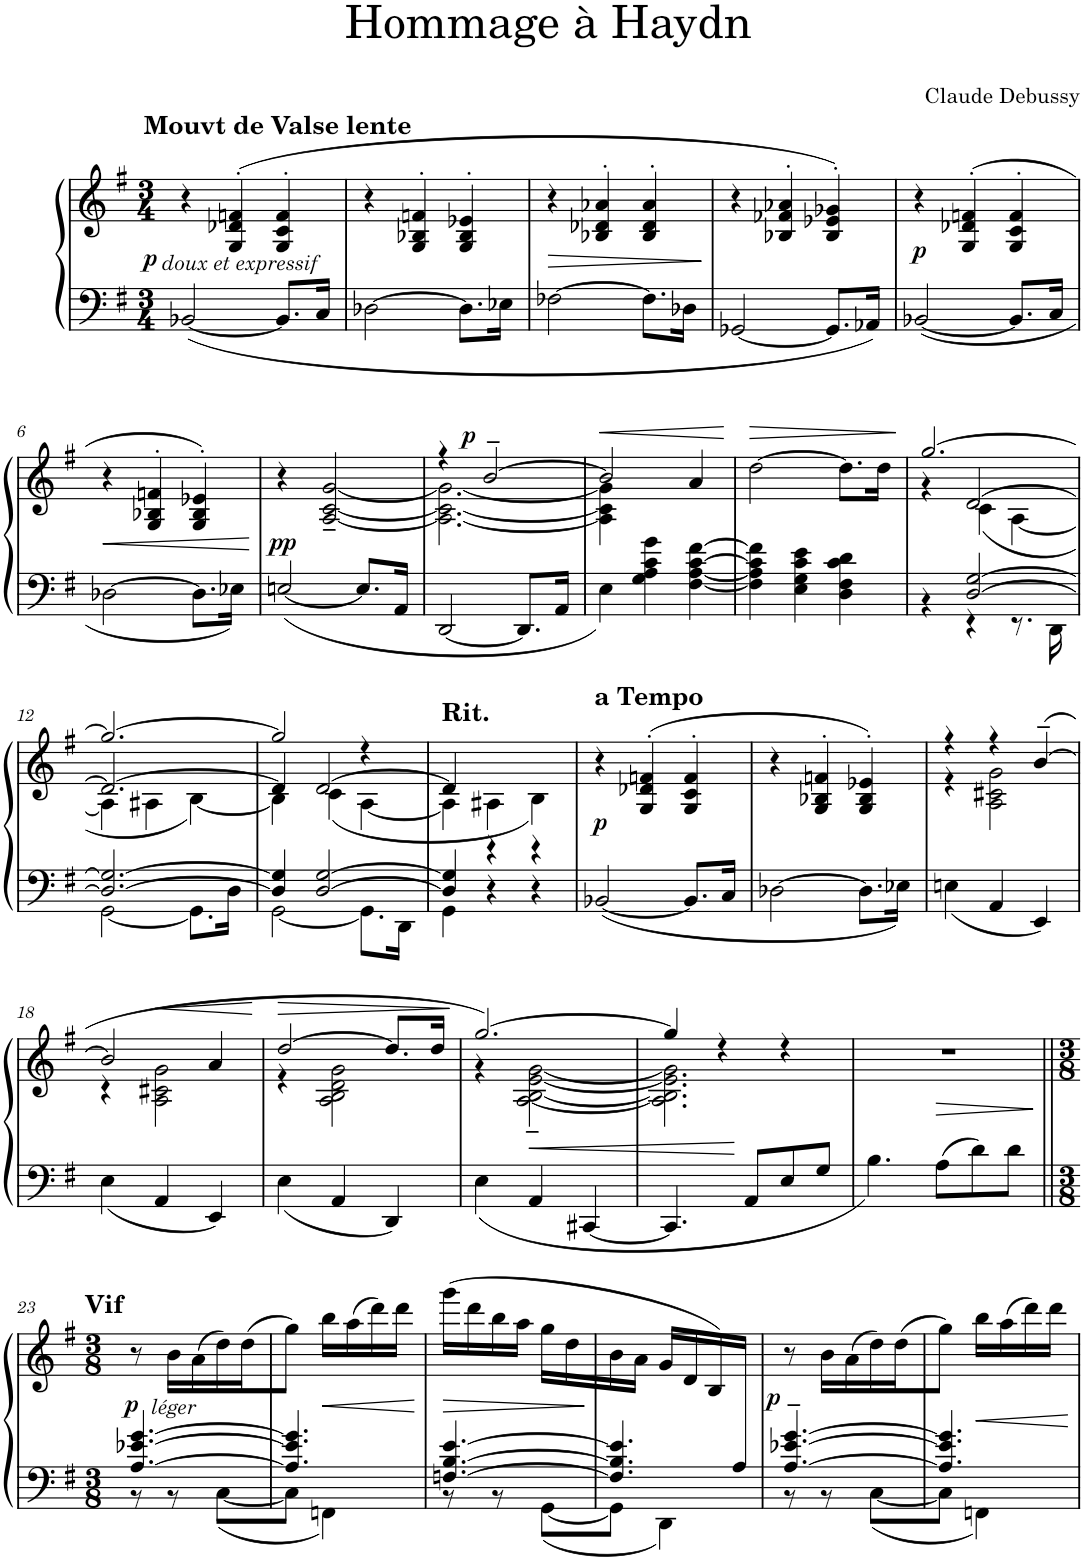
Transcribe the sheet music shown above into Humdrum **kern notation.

**kern	**kern	**dynam
*part1	*part1	*part1
*staff2	*staff1	*staff1/2
*I"Piano	*	*
*I'Pno.	*	*
*clefF4	*clefG2	*
*k[f#]	*k[f#]	*
*M3/4	*M3/4	*
=1	=1	=1
!	!LO:TX:a:B:t=Mouvt de Valse lente	!
!	!LO:TX:b:i:t=doux et expressif	!
!	!	!LO:DY:b
[2BB-X/	4r	p
.	(>4G/'> 4d-X/'> 4fn/'>	.
8.BB-/L]	4G/'> 4c/'> 4f/'>	.
16C/Jk	.	.
=2	=2	=2
[>2D-X\	4r	.
.	4G/'> 4B-X/'> 4fn/'>	.
8.D-\L]	4G/'> 4B-/'> 4e-X/'>	.
16E-X\Jk	.	.
=3	=3	=3
!	!	!LO:HP:b
[2F-X\	4r	>
.	4B-X/'> 4d-X/'> 4a-X/'>	.
8.F-\L]	4B-/'> 4d-/'> 4a-/'>	.
16D-X\Jk	.	.
.	.	]
=4	=4	=4
[2GG-X/	4r	.
.	4B-X/'> 4f-X/'> 4a-X/'>	.
8.GG-/L]	4B-/'> 4e-X/'> 4g-X/'>)	.
16AA-X/Jk	.	.
=5	=5	=5
!	!	!LO:DY:b
[2BB-X/	4r	p
.	(>4G/'> 4d-X/'> 4fn/'>	.
8.BB-/L]	4G/'> 4c/'> 4f/'>	.
16C/Jk	.	.
!!LO:LB:g=z
=6	=6	=6
!	!	!LO:HP:b
[2D-X\	4r	<
.	4G/'> 4B-X/'> 4fn/'>	.
8.D-\L]	4G/'> 4B-/'> 4e-X/'>)	.
16E-X\Jk	.	.
.	.	[
=7	=7	=7
!	!	!LO:DY:b
[2En/	4r	pp
.	[<2A/~ [<2c/~ [<2g/~	.
8.E/L]	.	.
16AA/Jk	.	.
=8	=8	=8
*	*^	*
[2DD/	4r	2.A\_ 2.c\_ 2.g\_	.
!	!	!	!LO:DY:a
.	[2b~/	.	p
8.DD/L]	.	.	.
16AA/Jk	.	.	.
=9	=9	=9	=9
!	!	!	!LO:HP:b
4E\	2b/]	4A\] 4c\] 4g\]	<
4G\ 4A\ 4c\ 4g\	.	4ryy	.
[4F#\ [4A\ [4c\ [4f#\	4a/	4ryy	.
*	*v	*v	*
.	.	[
=10	=10	=10
!	!	!LO:HP:b
4F#\] 4A\] 4c\] 4f#\]	[2dd\	>
4E\ 4G\ 4c\ 4e\	.	.
4D\ 4F#\ 4c\ 4d\	8.dd\L]	.
.	16dd\Jk	.
.	.	]
=11	=11	=11
*^	*^	*
*	*	*	*^	*
4ryy	4r	[2.gg/	4r	4ryy	.
[2D/ [2G/	4r	.	(4c\	[2d/	.
.	8.r	.	[4A\	.	.
.	16DD\	.	.	.	.
!!LO:LB:g=z	!!	!!
=12	=12	=12	=12	=12	=12
2.D/_ 2.G/_	[2GG\	2.gg/_	4A\]	2.d/_	.
.	.	.	4A#X\	.	.
.	8.GG\L]	.	[4B\)	.	.
.	16D\Jk	.	.	.	.
=13	=13	=13	=13	=13	=13
4D/] 4G/]	[2GG\	2gg/]	4B\]	4d/]	.
[2D/ [2G/	.	.	(4c\	[2d/	.
.	8.GG\L]	4r	[4A\	.	.
.	16DD\Jk	.	.	.	.
=14	=14	=14	=14	=14	=14
!	!	!LO:TX:a:B:t=Rit.	!	!	!
4D/] 4G/]	4GG\	2.ryy	4A\]	4d/]	.
4r	4ryy	.	4A#X\	4r	.
4r	4ryy	.	4B\)	4r	.
=15	=15	=15	=15	=15	=15
!	!	!LO:TX:a:B:t=a Tempo	!	!	!
!	!	!	!	!	!LO:DY:b
*v	*v	*	*	*	*
*	*v	*v	*v	*
[2BB-X/	4r	p
.	(>4G/'> 4d-X/'> 4fn/'>	.
8.BB-/L]	4G/'> 4c/'> 4f/'>	.
16C/Jk	.	.
=16	=16	=16
[2D-X\	4r	.
.	4G/'> 4B-X/'> 4fn/'>	.
8.D-\L]	4G/'> 4B-/'> 4e-X/'>)	.
16E-X\Jk	.	.
=17	=17	=17
*	*^	*
4En\	4r	4r	.
4AA/	4r	2A\ 2c#X\ 2g\	.
4EE/	([4b~/	.	.
!!LO:LB:g=z	!!
=18	=18	=18	=18
4E\	2b/]	4r	.
!	!	!	!LO:HP:b
4AA/	.	2A\ 2c#X\ 2g\	<
4EE/	4a/	.	.
=19	=19	=19	=19
!	!	!	!LO:HP:b
4E\	[>2dd/	4r	>
4AA/	.	2A\ 2B\ 2d\ 2g\	.
4DD/	8.dd/L]	.	.
.	16dd/Jk	.	.
*	*v	*v	*
.	.	[
=20	=20	=20
*	*^	*
4E\	[2.gg/)	4r	.
4AA/	.	[2A\~ [2B\~ [2e\~ [2g\~	.
[4CC#X/	.	.	.
=21	=21	=21	=21
4.CC#/]	4gg/]	2.A\] 2.B\] 2.e\] 2.g\]	.
.	4r	.	.
8AA/L	.	.	]
8E/	4r	.	.
8G/J	.	.	.
*	*v	*v	*
=22	=22	=22
4.B\	2.r	.
!	!	!LO:HP:b=2
8A\L	.	>
8d\	.	.
8d\J	.	.
!!LO:LB:g=z
=23||	=23||	=23||
*M3/8	*M3/8	*
*^	*	*
!	!	!LO:TX:a:B:t=Vif	!
!	!	!	!LO:DY:b
[4.A/ [4.e-X/ [4.g/	8r	8r	p
!	!	!LO:TX:b:i:t=léger	!
.	8r	16b\LL	.
.	.	(16a\	.
.	[8C\L	16dd\)	.
.	.	(16dd\J	.
=24	=24	=24	=24
4.A/] 4.e-/] 4.g/]	8C\J]	8gg\J)	.
!	!	!	!LO:HP:b
.	4FFn\	16bb\LL	<
.	.	(16aa\	.
.	.	16ddd\)	.
.	.	16ddd\JJ	.
*v	*v	*	*
.	.	]
=25	=25	=25
*^	*	*
!	!	!	!LO:HP:b
[4.Fn/ [4.B/ [4.e/	8r	(16ggg\LL	>
.	.	16ddd\	.
.	8r	16bb\	.
.	.	16aa\JJ	.
.	[8GG\L	16gg\LL	.
.	.	16dd\	.
*v	*v	*	*
.	.	[
=26	=26	=26
*^	*	*
*	*^	*	*
16ryy	4.F/] 4.B/] 4.e/]	8GG\J]	16b\	.
.	.	.	16a\JJ	.
.	.	4DD\	16g/LL	.
.	.	.	16d/	.
.	.	.	16B/)	.
16A/JJ	.	.	16ryy	.
*	*v	*v	*	*
=27	=27	=27	=27
!	!	!	!LO:DY:b
[4.A/~ [4.e-X/~ [4.g/~	8r	8r	p
.	8r	16b\LL	.
.	.	(16a\	.
.	[8C\L	16dd\)	.
.	.	(16dd\J	.
=28	=28	=28	=28
4.A/] 4.e-/] 4.g/]	8C\J]	8gg\J)	.
.	4FFn\	16bb\LL	.
.	.	(16aa\	.
.	.	16ddd\)	.
.	.	16ddd\JJ	.
*v	*v	*	*
.	.	]
=	=	=
*-	*-	*-
